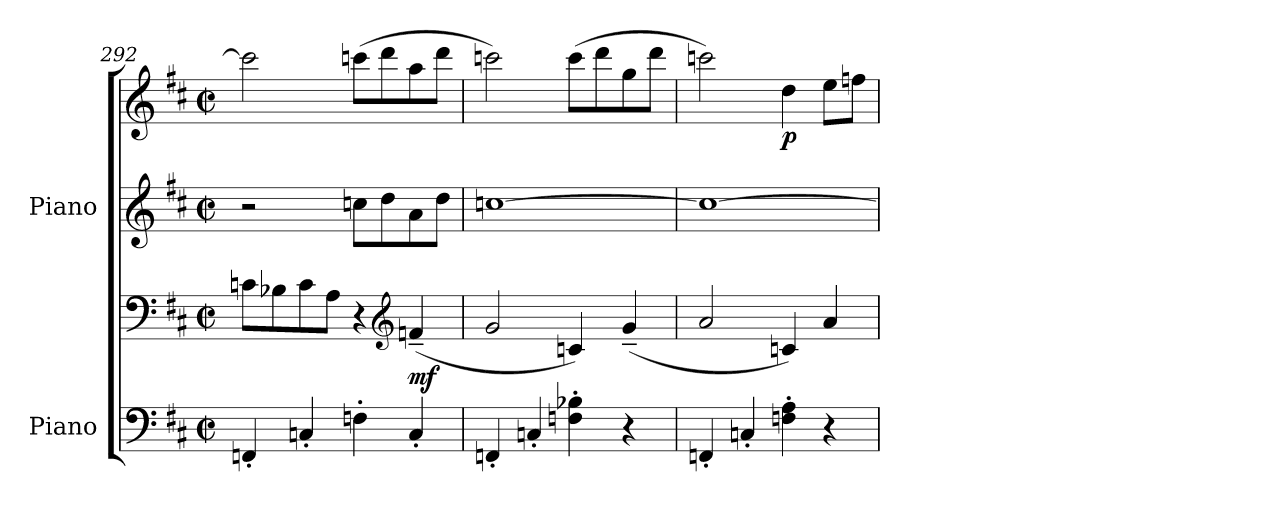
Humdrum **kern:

**kern	**kern	**dynam	**kern	**kern	**dynam
*part2	*part2	*part2	*part1	*part1	*part1
*staff4	*staff3	*staff3/4	*staff2	*staff1	*staff1/2
*I"Piano	*	*	*I"Piano	*	*
*I'Pno.	*	*	*I'Pno.	*	*
*clefF4	*clefF4	*	*clefG2	*clefG2	*
*k[f#c#]	*k[f#c#]	*	*k[f#c#]	*k[f#c#]	*
*M2/2	*M2/2	*	*M2/2	*M2/2	*
*met(c|)	*met(c|)	*	*met(c|)	*met(c|)	*
=292	=292	=292	=292	=292	=292
4FFn'/	8cn\L	.	2r	2ccc\]	.
.	8B-X\	.	.	.	.
4Cn'/	8c\	.	.	.	.
.	8A\J	.	.	.	.
4Fn'\	4r	.	8ccn\L	(>8cccn\L	.
.	.	.	8dd\	8ddd\	.
*	*clefG2	*	*	*	*
!	!	!LO:DY:b	!	!	!
4C'/	(<4fn~/	mf	8a\	8aa\	.
.	.	.	8dd\J	8ddd\J	.
!!LO:LB:g=z
=293	=293	=293	=293	=293	=293
4FFn'/	2g/	.	[1ccn	2cccn\)	.
4Cn'/	.	.	.	.	.
4Fn\' 4B-X\'	4cn/)	.	.	(>8ccc\L	.
.	.	.	.	8ddd\	.
4r	(<4g~/	.	.	8gg\	.
.	.	.	.	8ddd\J	.
=294	=294	=294	=294	=294	=294
4FFn'/	2a/	.	1cc_	2cccn\)	.
4Cn'/	.	.	.	.	.
!	!	!	!	!	!LO:DY:b
4Fn\' 4A\'	4cn/)	.	.	4dd\	p
4r	4a/	.	.	8ee\L	.
.	.	.	.	8ffn\J	.
=	=	=	=	=	=
*-	*-	*-	*-	*-	*-
